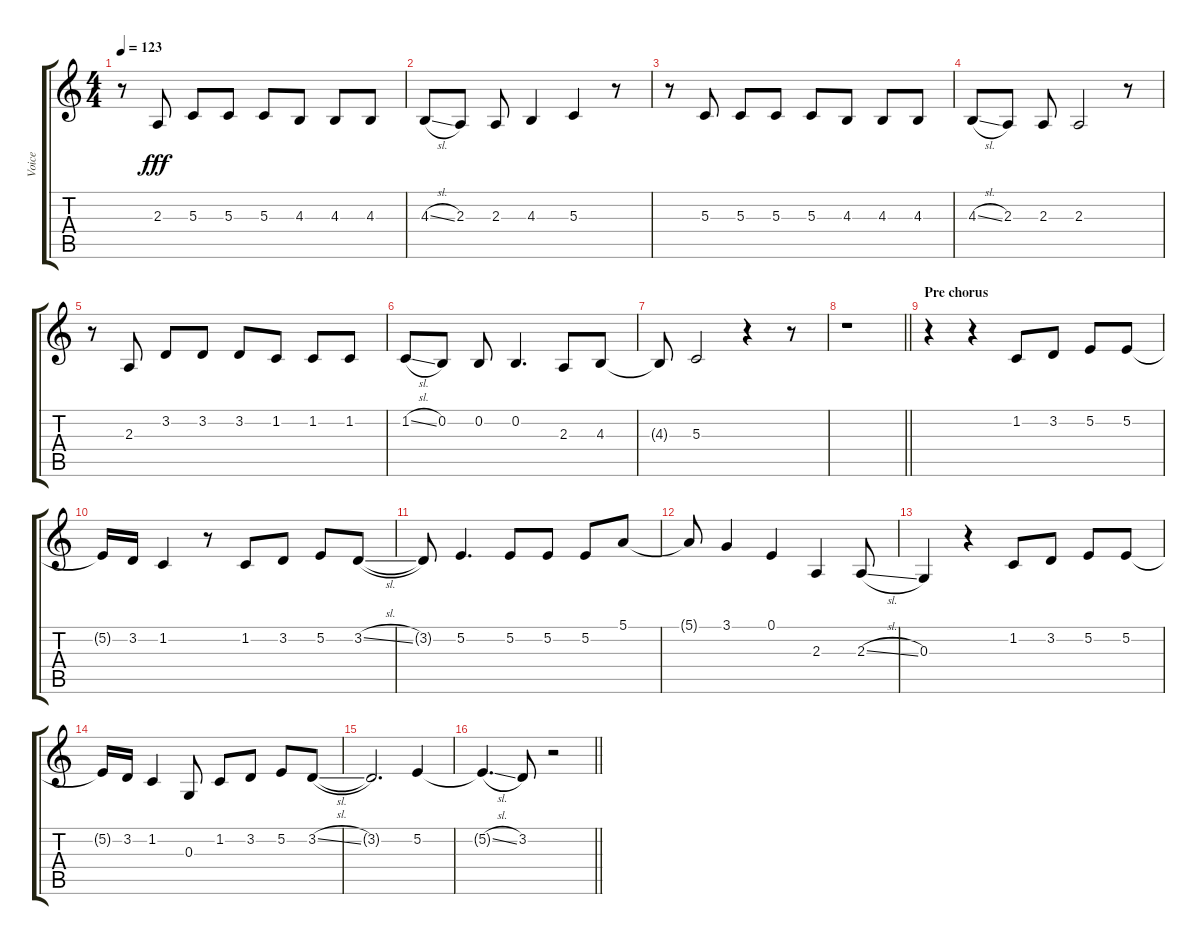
\track ("Voice" "Voice") {instrument clarinet}
\staff {score tabs}
\tuning (E4 B3 G3 D3 A2 E2) {hide}
\ts (4 4)
\tempo 123
\clef g2
\ks c
r.8{dy fff} 2.3.8 5.3.8 5.3.8 5.3.8 4.3.8 4.3.8 4.3.8 |
4.3{sl}.8 2.3.8 2.3.8 4.3.4 5.3.4 r.8 |
r.8 5.3.8 5.3.8 5.3.8 5.3.8 4.3.8 4.3.8 4.3.8 |
4.3{sl}.8 2.3.8 2.3.8 2.3.2 r.8 |
r.8 2.3.8 3.2.8 3.2.8 3.2.8 1.2.8 1.2.8 1.2.8 |
1.2{sl}.8 0.2.8 0.2.8 0.2.4{d} 2.3.8 4.3.8 |
4.3{t}.8 5.3.2 r.4 r.8 |
\barLineRight lightlight
r.1 |
\section ("" "Pre chorus")
r.4 r.4 1.2.8 3.2.8 5.2.8 5.2.8 |
5.2{t}.16 3.2.16 1.2.4 r.8 1.2.8 3.2.8 5.2.8 3.2{sl}.8 |
3.2{t}.8 5.2.4{d} 5.2.8 5.2.8 5.2.8 5.1.8 |
5.1{t}.8 3.1.4 0.1.4 2.3.4 2.3{sl}.8 |
0.3.4 r.4 1.2.8 3.2.8 5.2.8 5.2.8 |
5.2{t}.16 3.2.16 1.2.4 0.3.8 1.2.8 3.2.8 5.2.8 3.2{sl}.8 |
3.2{t}.2{d} 5.2.4 |
\barLineRight lightlight
5.2{sl t}.4{d} 3.2.8 r.2
